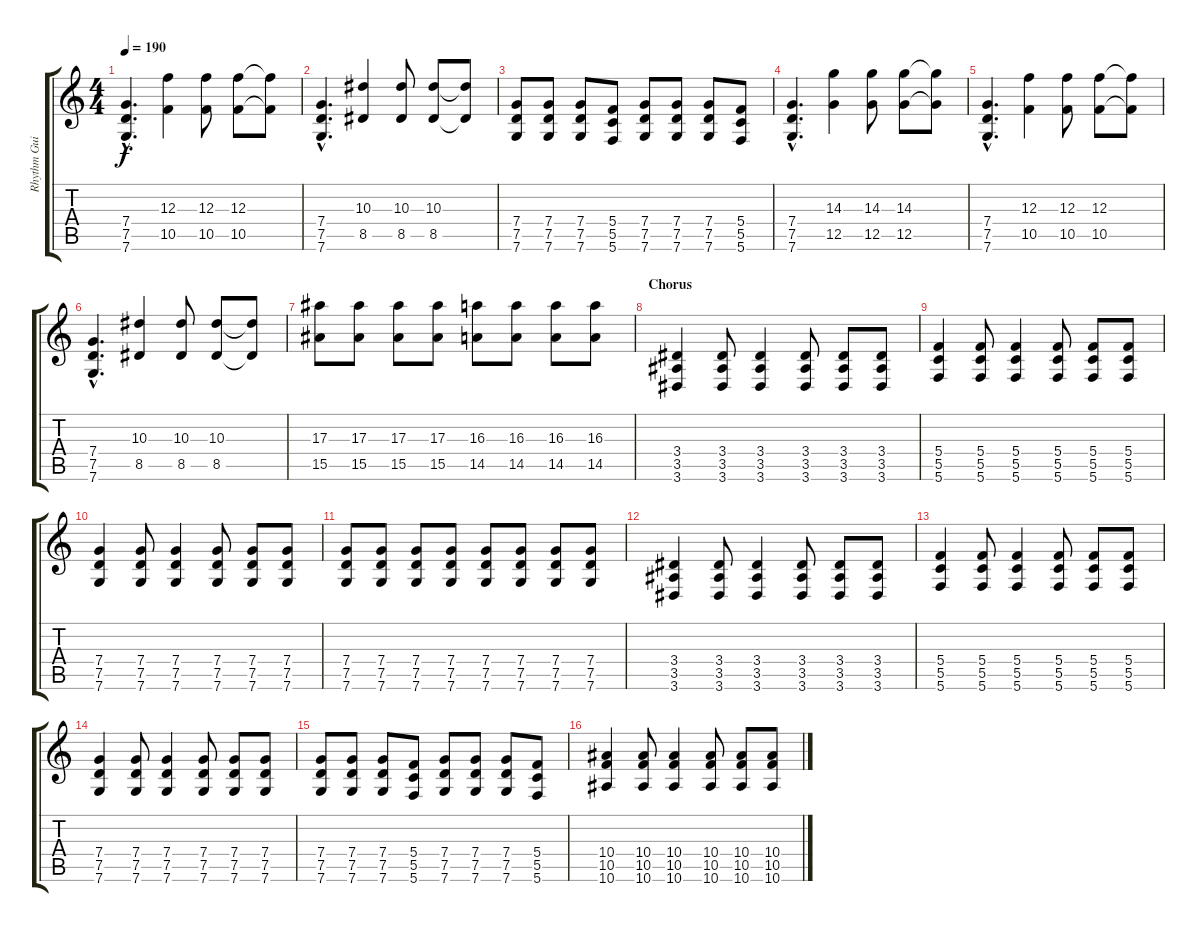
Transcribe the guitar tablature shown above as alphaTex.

\track ("Rhythm Guitar" "Rhythm Gui") {instrument distortionguitar}
\staff {score tabs}
\tuning (D4 A3 F3 C3 G2 C2) {hide}
\ts (4 4)
\tempo 190
\clef g2
\ks c
(7.4{hac} 7.5{hac} 7.6{hac}).4{d dy f} (12.3 10.5).4 (12.3 10.5).8 (12.3 10.5).8 (12.3{t} 10.5{t}).8 |
(7.4{hac} 7.5{hac} 7.6{hac}).4{d} (10.3 8.5).4 (10.3 8.5).8 (10.3 8.5).8 (10.3{t} 8.5{t}).8 |
(7.4 7.5 7.6).8 (7.4 7.5 7.6).8 (7.4 7.5 7.6).8 (5.4 5.5 5.6).8 (7.4 7.5 7.6).8 (7.4 7.5 7.6).8 (7.4 7.5 7.6).8 (5.4 5.5 5.6).8 |
(7.4{hac} 7.5{hac} 7.6{hac}).4{d} (14.3 12.5).4 (14.3 12.5).8 (14.3 12.5).8 (14.3{t} 12.5{t}).8 |
(7.4{hac} 7.5{hac} 7.6{hac}).4{d} (12.3 10.5).4 (12.3 10.5).8 (12.3 10.5).8 (12.3{t} 10.5{t}).8 |
(7.4{hac} 7.5{hac} 7.6{hac}).4{d} (10.3 8.5).4 (10.3 8.5).8 (10.3 8.5).8 (10.3{t} 8.5{t}).8 |
(17.3 15.5).8 (17.3 15.5).8 (17.3 15.5).8 (17.3 15.5).8 (16.3 14.5).8 (16.3 14.5).8 (16.3 14.5).8 (16.3 14.5).8 |
\section ("" "Chorus")
(3.4 3.5 3.6).4 (3.4 3.5 3.6).8 (3.4 3.5 3.6).4 (3.4 3.5 3.6).8 (3.4 3.5 3.6).8 (3.4 3.5 3.6).8 |
(5.4 5.5 5.6).4 (5.4 5.5 5.6).8 (5.4 5.5 5.6).4 (5.4 5.5 5.6).8 (5.4 5.5 5.6).8 (5.4 5.5 5.6).8 |
(7.4 7.5 7.6).4 (7.4 7.5 7.6).8 (7.4 7.5 7.6).4 (7.4 7.5 7.6).8 (7.4 7.5 7.6).8 (7.4 7.5 7.6).8 |
(7.4 7.5 7.6).8 (7.4 7.5 7.6).8 (7.4 7.5 7.6).8 (7.4 7.5 7.6).8 (7.4 7.5 7.6).8 (7.4 7.5 7.6).8 (7.4 7.5 7.6).8 (7.4 7.5 7.6).8 |
(3.4 3.5 3.6).4 (3.4 3.5 3.6).8 (3.4 3.5 3.6).4 (3.4 3.5 3.6).8 (3.4 3.5 3.6).8 (3.4 3.5 3.6).8 |
(5.4 5.5 5.6).4 (5.4 5.5 5.6).8 (5.4 5.5 5.6).4 (5.4 5.5 5.6).8 (5.4 5.5 5.6).8 (5.4 5.5 5.6).8 |
(7.4 7.5 7.6).4 (7.4 7.5 7.6).8 (7.4 7.5 7.6).4 (7.4 7.5 7.6).8 (7.4 7.5 7.6).8 (7.4 7.5 7.6).8 |
(7.4 7.5 7.6).8 (7.4 7.5 7.6).8 (7.4 7.5 7.6).8 (5.4 5.5 5.6).8 (7.4 7.5 7.6).8 (7.4 7.5 7.6).8 (7.4 7.5 7.6).8 (5.4 5.5 5.6).8 |
(10.4 10.5 10.6).4 (10.4 10.5 10.6).8 (10.4 10.5 10.6).4 (10.4 10.5 10.6).8 (10.4 10.5 10.6).8 (10.4 10.5 10.6).8
